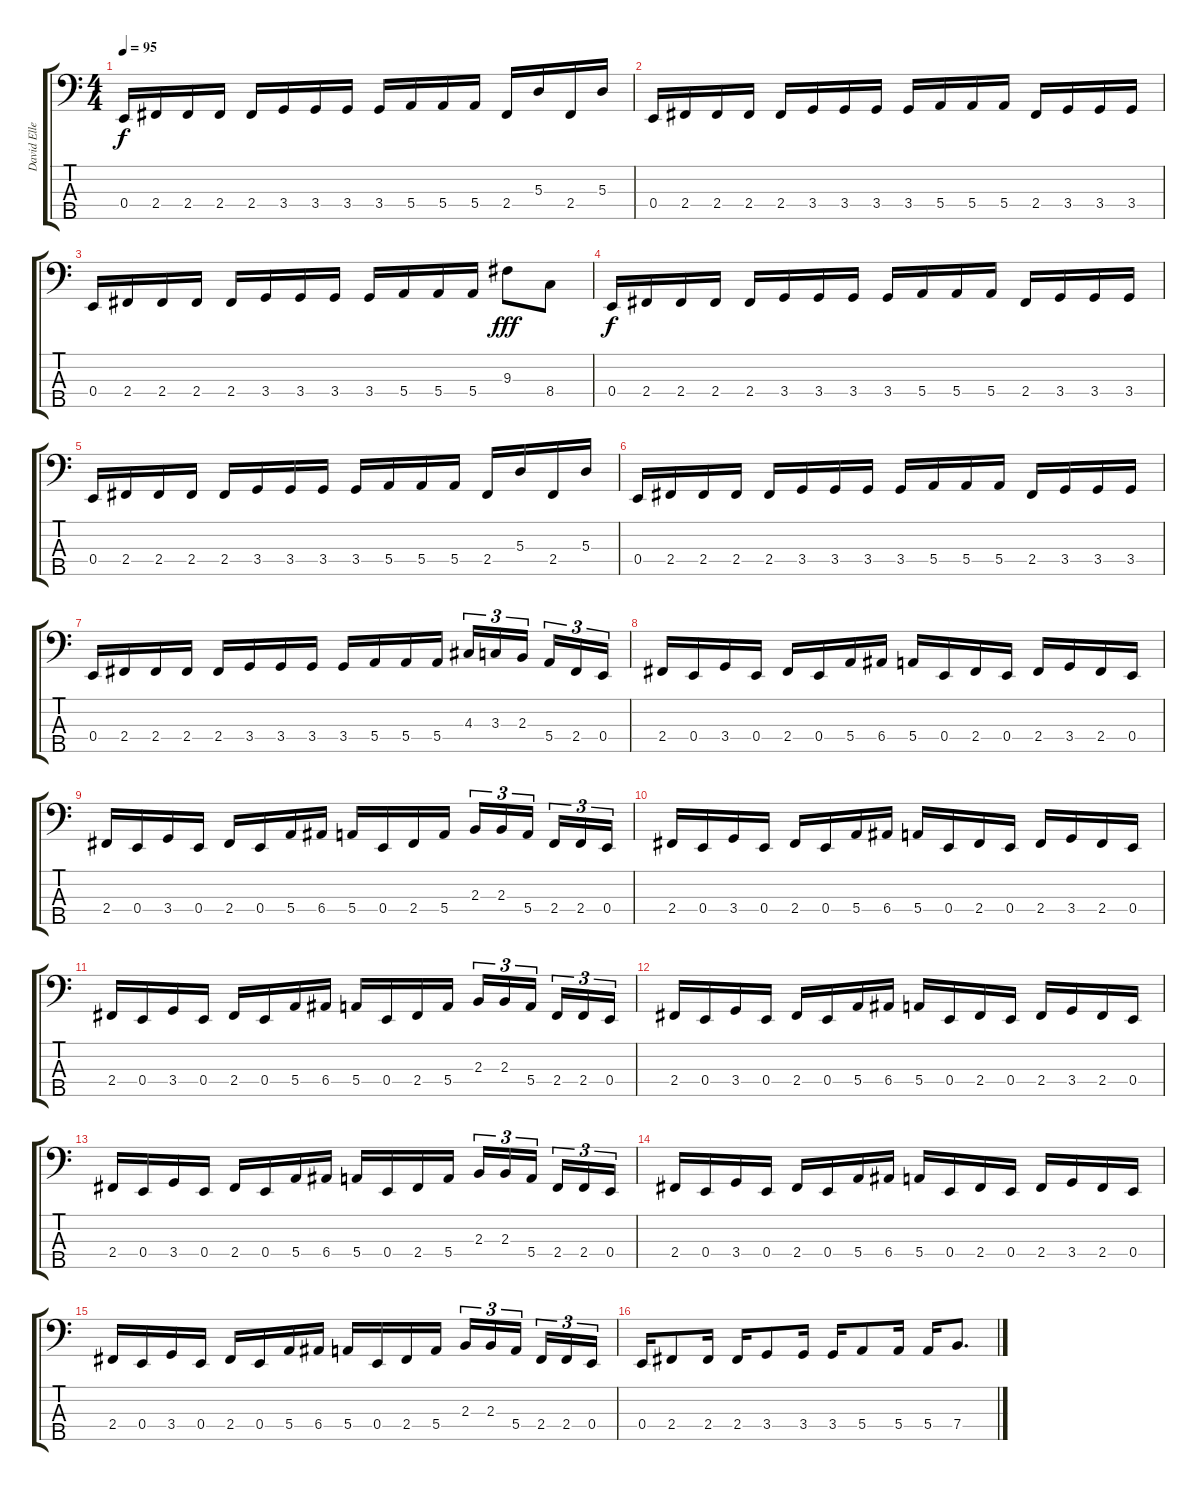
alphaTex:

\track ("David Ellefson" "David Elle") {instrument acousticguitarnylon}
\staff {score tabs}
\tuning (G2 D2 A1 E1 B0) {hide}
\ts (4 4)
\tempo 95
\clef f4
\ks c
0.4.16{dy f} 2.4.16 2.4.16 2.4.16 2.4.16 3.4.16 3.4.16 3.4.16 3.4.16 5.4.16 5.4.16 5.4.16 2.4.16 5.3.16 2.4.16 5.3.16 |
0.4.16 2.4.16 2.4.16 2.4.16 2.4.16 3.4.16 3.4.16 3.4.16 3.4.16 5.4.16 5.4.16 5.4.16 2.4.16 3.4.16 3.4.16 3.4.16 |
0.4.16 2.4.16 2.4.16 2.4.16 2.4.16 3.4.16 3.4.16 3.4.16 3.4.16 5.4.16 5.4.16 5.4.16 9.3.8{dy fff} 8.4.8 |
0.4.16{dy f} 2.4.16 2.4.16 2.4.16 2.4.16 3.4.16 3.4.16 3.4.16 3.4.16 5.4.16 5.4.16 5.4.16 2.4.16 3.4.16 3.4.16 3.4.16 |
0.4.16 2.4.16 2.4.16 2.4.16 2.4.16 3.4.16 3.4.16 3.4.16 3.4.16 5.4.16 5.4.16 5.4.16 2.4.16 5.3.16 2.4.16 5.3.16 |
0.4.16 2.4.16 2.4.16 2.4.16 2.4.16 3.4.16 3.4.16 3.4.16 3.4.16 5.4.16 5.4.16 5.4.16 2.4.16 3.4.16 3.4.16 3.4.16 |
0.4.16 2.4.16 2.4.16 2.4.16 2.4.16 3.4.16 3.4.16 3.4.16 3.4.16 5.4.16 5.4.16 5.4.16 4.3.16{tu (3 2)} 3.3.16{tu (3 2)} 2.3.16{tu (3 2)} 5.4.16{tu (3 2)} 2.4.16{tu (3 2)} 0.4.16{tu (3 2)} |
2.4.16 0.4.16 3.4.16 0.4.16 2.4.16 0.4.16 5.4.16 6.4.16 5.4.16 0.4.16 2.4.16 0.4.16 2.4.16 3.4.16 2.4.16 0.4.16 |
2.4.16 0.4.16 3.4.16 0.4.16 2.4.16 0.4.16 5.4.16 6.4.16 5.4.16 0.4.16 2.4.16 5.4.16 2.3.16{tu (3 2)} 2.3.16{tu (3 2)} 5.4.16{tu (3 2)} 2.4.16{tu (3 2)} 2.4.16{tu (3 2)} 0.4.16{tu (3 2)} |
2.4.16 0.4.16 3.4.16 0.4.16 2.4.16 0.4.16 5.4.16 6.4.16 5.4.16 0.4.16 2.4.16 0.4.16 2.4.16 3.4.16 2.4.16 0.4.16 |
2.4.16 0.4.16 3.4.16 0.4.16 2.4.16 0.4.16 5.4.16 6.4.16 5.4.16 0.4.16 2.4.16 5.4.16 2.3.16{tu (3 2)} 2.3.16{tu (3 2)} 5.4.16{tu (3 2)} 2.4.16{tu (3 2)} 2.4.16{tu (3 2)} 0.4.16{tu (3 2)} |
2.4.16 0.4.16 3.4.16 0.4.16 2.4.16 0.4.16 5.4.16 6.4.16 5.4.16 0.4.16 2.4.16 0.4.16 2.4.16 3.4.16 2.4.16 0.4.16 |
2.4.16 0.4.16 3.4.16 0.4.16 2.4.16 0.4.16 5.4.16 6.4.16 5.4.16 0.4.16 2.4.16 5.4.16 2.3.16{tu (3 2)} 2.3.16{tu (3 2)} 5.4.16{tu (3 2)} 2.4.16{tu (3 2)} 2.4.16{tu (3 2)} 0.4.16{tu (3 2)} |
2.4.16 0.4.16 3.4.16 0.4.16 2.4.16 0.4.16 5.4.16 6.4.16 5.4.16 0.4.16 2.4.16 0.4.16 2.4.16 3.4.16 2.4.16 0.4.16 |
2.4.16 0.4.16 3.4.16 0.4.16 2.4.16 0.4.16 5.4.16 6.4.16 5.4.16 0.4.16 2.4.16 5.4.16 2.3.16{tu (3 2)} 2.3.16{tu (3 2)} 5.4.16{tu (3 2)} 2.4.16{tu (3 2)} 2.4.16{tu (3 2)} 0.4.16{tu (3 2)} |
0.4.16 2.4.8 2.4.16 2.4.16 3.4.8 3.4.16 3.4.16 5.4.8 5.4.16 5.4.16 7.4.8{d}
